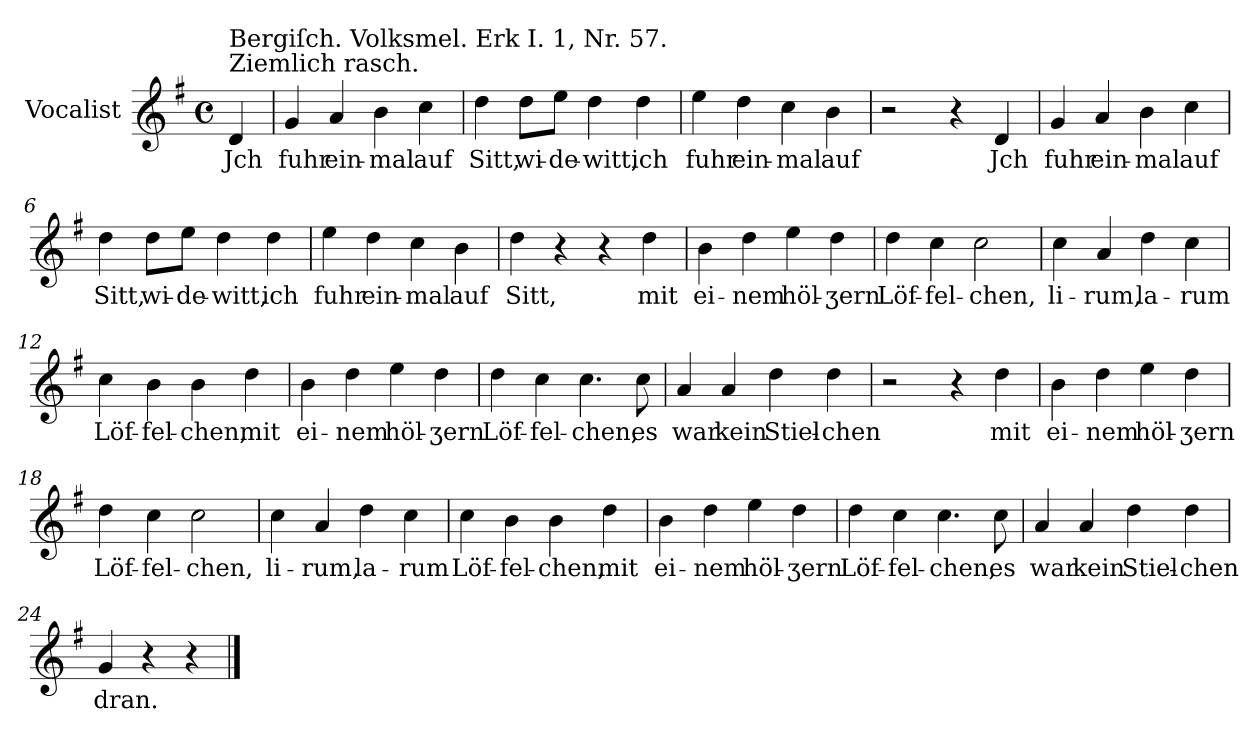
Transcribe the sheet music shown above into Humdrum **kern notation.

**kern	**text
*part1	*part1
*staff1	*staff1
*I"Vocalist	*
*k[f#]	*
*G:	*
*M4/4	*
*met(c)	*
=	=
!LO:TX:a:t=Ziemlich rasch.	!
!LO:TX:a:t=Bergiſch. Volksmel. Erk I. 1, Nr. 57.	!
4d	Jch
=1	=1
4g	fuhr
4a	ein-
4b	-mal
4cc	auf
=2	=2
4dd	Sitt,
8ddL	wi-
8eeJ	-de-
4dd	-witt,
4dd	ich
=3	=3
4ee	fuhr
4dd	ein-
4cc	-mal
4b	auf
=4	=4
2r	.
4r	.
4d	Jch
=5	=5
4g	fuhr
4a	ein-
4b	-mal
4cc	auf
=6	=6
4dd	Sitt,
8ddL	wi-
8eeJ	-de-
4dd	-witt,
4dd	ich
=7	=7
4ee	fuhr
4dd	ein-
4cc	-mal
4b	auf
=8	=8
4dd	Sitt,
4r	.
4r	.
4dd	mit
=9	=9
4b	ei-
4dd	-nem
4ee	höl-
4dd	-ʒern
=10	=10
4dd	Löf-
4cc	-fel-
2cc	-chen,
=11	=11
4cc	li-
4a	-rum,
4dd	la-
4cc	-rum
=12	=12
4cc	Löf-
4b	-fel-
4b	-chen,
4dd	mit
=13	=13
4b	ei-
4dd	-nem
4ee	höl-
4dd	-ʒern
=14	=14
4dd	Löf-
4cc	-fel-
4.cc	-chen,
8cc	es
=15	=15
4a	war
4a	kein
4dd	Stiel-
4dd	-chen
=16	=16
2r	.
4r	.
4dd	mit
=17	=17
4b	ei-
4dd	-nem
4ee	höl-
4dd	-ʒern
=18	=18
4dd	Löf-
4cc	-fel-
2cc	-chen,
=19	=19
4cc	li-
4a	-rum,
4dd	la-
4cc	-rum
=20	=20
4cc	Löf-
4b	-fel-
4b	-chen,
4dd	mit
=21	=21
4b	ei-
4dd	-nem
4ee	höl-
4dd	-ʒern
=22	=22
4dd	Löf-
4cc	-fel-
4.cc	-chen,
8cc	es
=23	=23
4a	war
4a	kein
4dd	Stiel-
4dd	-chen
=24	=24
4g	dran.
4r	.
4r	.
==	==
*-	*-
